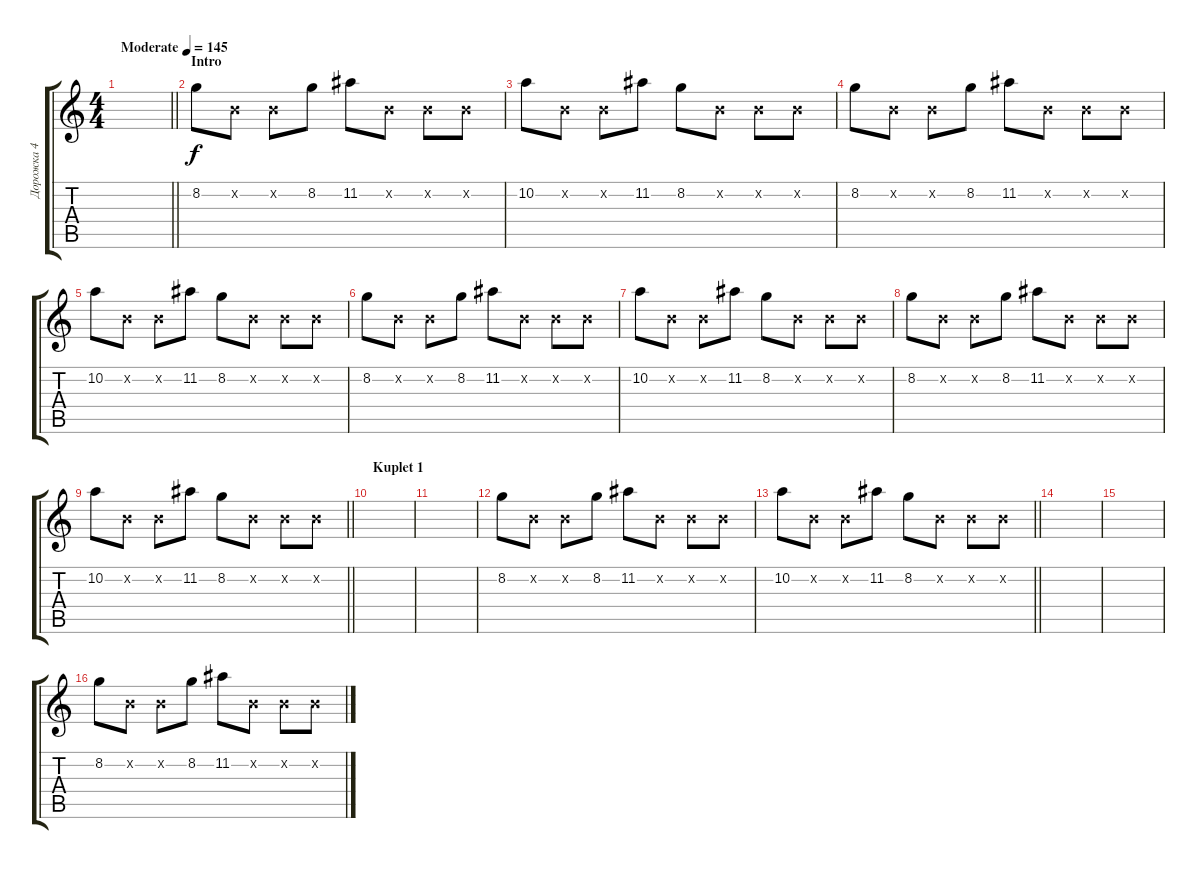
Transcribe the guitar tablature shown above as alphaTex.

\track ("Дорожка 4" "Дорожка 4") {instrument acousticguitarsteel}
\staff {score tabs}
\tuning (E4 B3 G3 D3 A2 E2) {hide}
\ts (4 4)
\tempo (145 "Moderate")
\clef g2
\barLineRight lightlight
\ks c
|
\section ("" "Intro")
8.2.8 0.2{x}.8 0.2{x}.8 8.2.8 11.2.8 0.2{x}.8 0.2{x}.8 0.2{x}.8 |
10.2.8 0.2{x}.8 0.2{x}.8 11.2.8 8.2.8 0.2{x}.8 0.2{x}.8 0.2{x}.8 |
8.2.8 0.2{x}.8 0.2{x}.8 8.2.8 11.2.8 0.2{x}.8 0.2{x}.8 0.2{x}.8 |
10.2.8 0.2{x}.8 0.2{x}.8 11.2.8 8.2.8 0.2{x}.8 0.2{x}.8 0.2{x}.8 |
8.2.8 0.2{x}.8 0.2{x}.8 8.2.8 11.2.8 0.2{x}.8 0.2{x}.8 0.2{x}.8 |
10.2.8 0.2{x}.8 0.2{x}.8 11.2.8 8.2.8 0.2{x}.8 0.2{x}.8 0.2{x}.8 |
8.2.8 0.2{x}.8 0.2{x}.8 8.2.8 11.2.8 0.2{x}.8 0.2{x}.8 0.2{x}.8 |
\barLineRight lightlight
10.2.8 0.2{x}.8 0.2{x}.8 11.2.8 8.2.8 0.2{x}.8 0.2{x}.8 0.2{x}.8 |
\section ("" "Kuplet 1")
|
|
8.2.8 0.2{x}.8 0.2{x}.8 8.2.8 11.2.8 0.2{x}.8 0.2{x}.8 0.2{x}.8 |
\barLineRight lightlight
10.2.8 0.2{x}.8 0.2{x}.8 11.2.8 8.2.8 0.2{x}.8 0.2{x}.8 0.2{x}.8 |
|
|
8.2.8 0.2{x}.8 0.2{x}.8 8.2.8 11.2.8 0.2{x}.8 0.2{x}.8 0.2{x}.8
